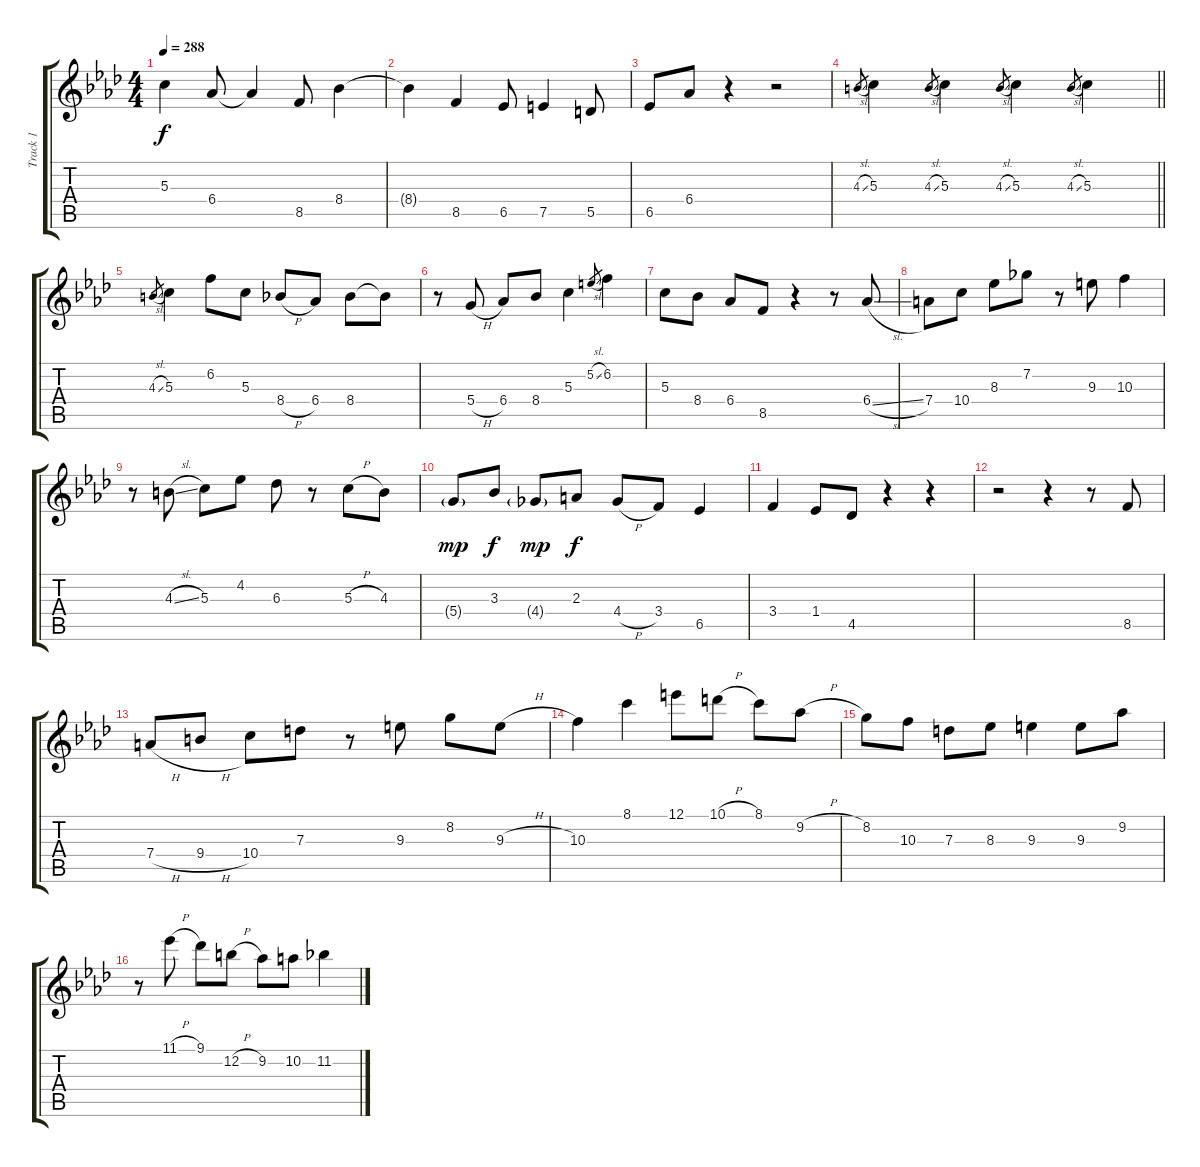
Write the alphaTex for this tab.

\track ("Track 1" "Track 1") {instrument electricguitarjazz}
\staff {score tabs}
\tuning (E4 B3 G3 D3 A2 E2) {hide}
\ts (4 4)
\tempo 288
\clef g2
\ks ab
5.3.4{dy f} 6.4.8 6.4{t}.4 8.5.8 8.4.4 |
8.4{t}.4 8.5.4 6.5.8 7.5.4 5.5.8 |
6.5.8 6.4.8 r.4 r.2 |
\barLineRight lightlight
4.3{sl}.8{gr} 5.3.4 4.3{sl}.8{gr} 5.3.4 4.3{sl}.8{gr} 5.3.4 4.3{sl}.8{gr} 5.3.4 |
4.3{sl}.8{gr} 5.3.4 6.2.8 5.3.8 8.4{h}.8 6.4.8 8.4.8 8.4{t}.8 |
r.8 5.4{h}.8 6.4.8 8.4.8 5.3.4 5.2{sl}.8{gr} 6.2.4 |
5.3.8 8.4.8 6.4.8 8.5.8 r.4 r.8 6.4{sl}.8 |
7.4.8 10.4.8 8.3.8 7.2.8 r.8 9.3.8 10.3.4 |
r.8 4.3{sl}.8 5.3.8 4.2.8 6.3.8 r.8 5.3{h}.8 4.3.8 |
5.4{g}.8{dy mp} 3.3.8{dy f} 4.4{g}.8{dy mp} 2.3.8{dy f} 4.4{h}.8 3.4.8 6.5.4 |
3.4.4 1.4.8 4.5.8 r.4 r.4 |
r.2 r.4 r.8 8.5.8 |
7.4{h}.8 9.4{h}.8 10.4.8 7.3.8 r.8 9.3.8 8.2.8 9.3{h}.8 |
10.3.4 8.1.4 12.1.8 10.1{h}.8 8.1.8 9.2{h}.8 |
8.2.8 10.3.8 7.3.8 8.3.8 9.3.4 9.3.8 9.2.8 |
r.8 11.1{h}.8 9.1.8 12.2{h}.8 9.2.8 10.2.8 11.2.4
